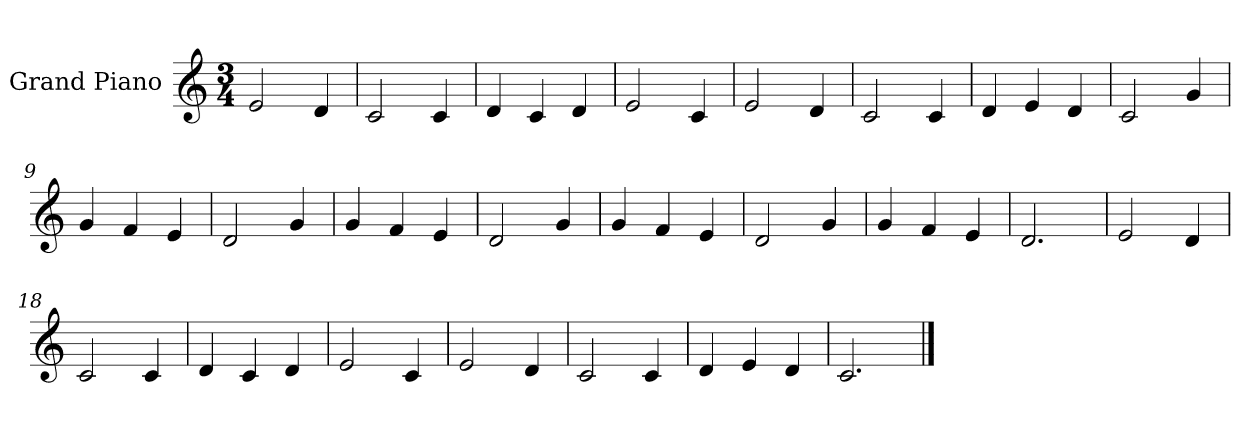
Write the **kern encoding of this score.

**kern
*part1
*staff1
*I"Grand Piano
*I'Pno
*clefG2
*k[]
*C:
*M3/4
=1
2e/
4d/
=2
2c/
4c/
=3
4d/
4c/
4d/
=4
2e/
4c/
=5
2e/
4d/
=6
2c/
4c/
=7
4d/
4e/
4d/
=8
2c/
4g/
!!LO:LB:g=z
=9
4g/
4f/
4e/
=10
2d/
4g/
=11
4g/
4f/
4e/
=12
2d/
4g/
=13
4g/
4f/
4e/
=14
2d/
4g/
=15
4g/
4f/
4e/
=16
2.d/
=17
2e/
4d/
!!LO:LB:g=z
=18
2c/
4c/
=19
4d/
4c/
4d/
=20
2e/
4c/
=21
2e/
4d/
=22
2c/
4c/
=23
4d/
4e/
4d/
=24
2.c/
==
*-
